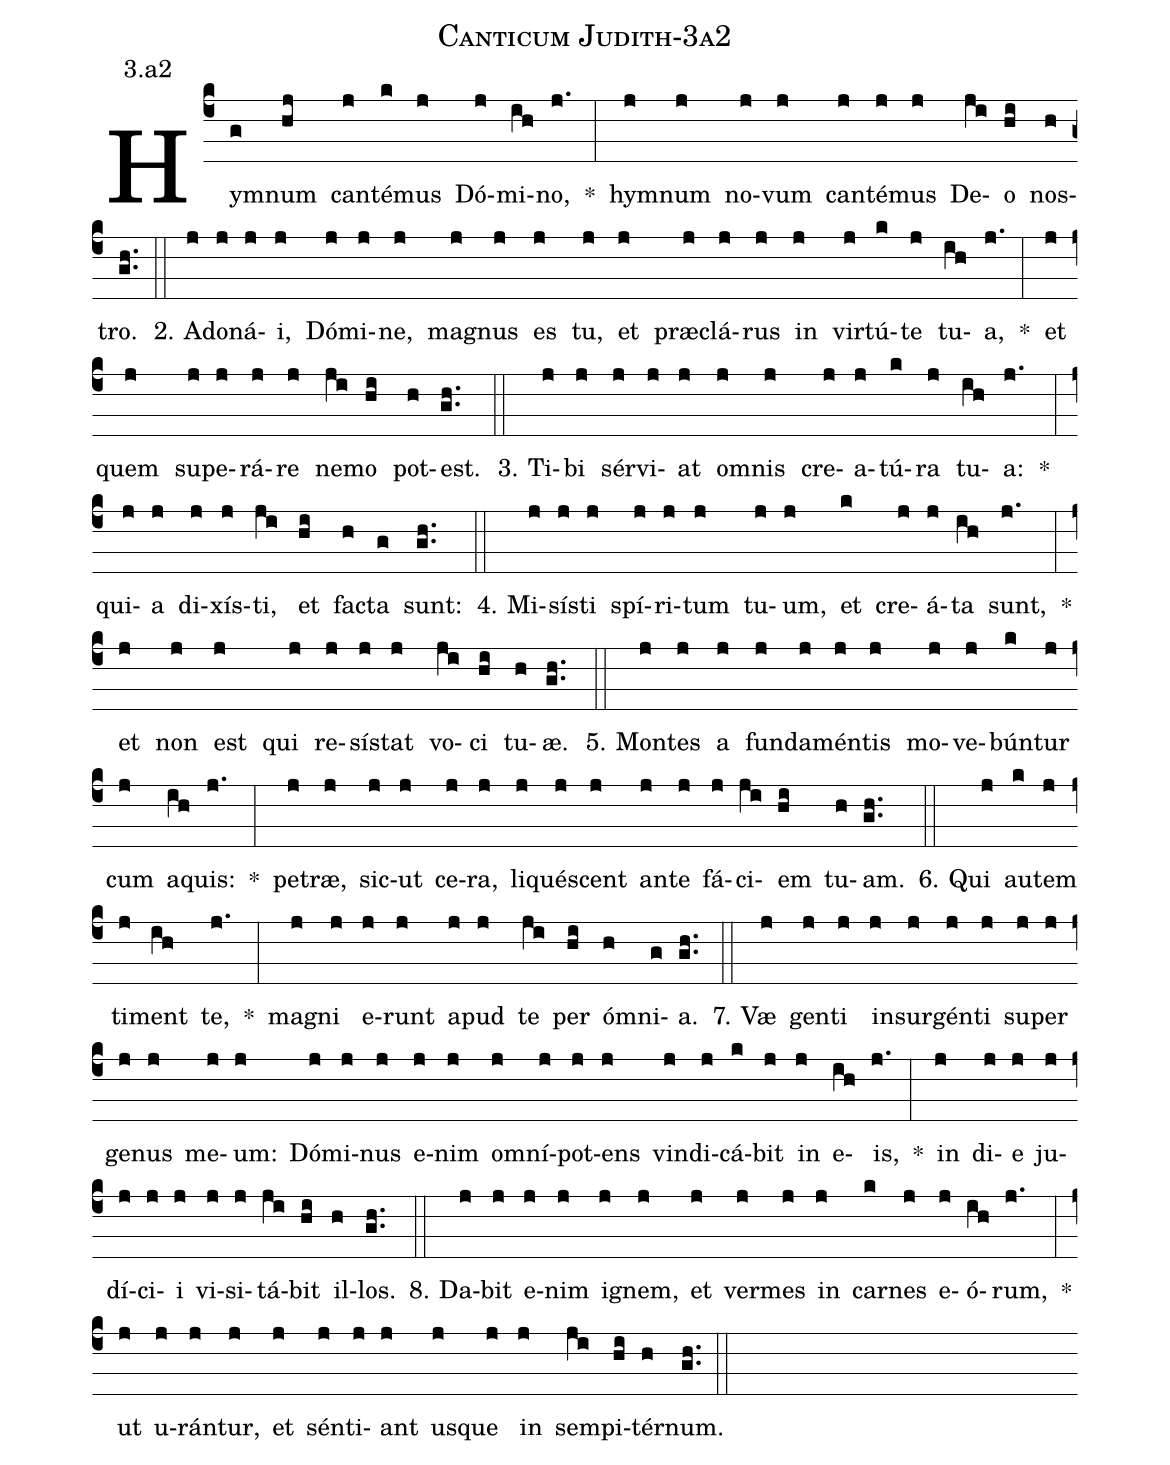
name: Canticum Judith-3a2;
annotation: 3.a2;
%%
(c4)Hym(g)num(hj) can(j)té(k)mus(j) Dó(j)mi(ih)no,(j.) *(:) hym(j)num(j) no(j)vum(j) can(j)té(j)mus(j) De(ji)o(hi) nos(h)tro.(gh..) (::)
2. A(j)do(j)ná(j)i,(j) Dó(j)mi(j)ne,(j) ma(j)gnus(j) es(j) tu,(j) et(j) præ(j)clá(j)rus(j) in(j) vir(j)tú(k)te(j) tu(ih)a,(j.) *(:) et(j) quem(j) su(j)pe(j)rá(j)re(j) ne(ji)mo(hi) pot(h)est.(gh..) (::)
3. Ti(j)bi(j) sér(j)vi(j)at(j) om(j)nis(j) cre(j)a(j)tú(k)ra(j) tu(ih)a:(j.) *(:) qui(j)a(j) di(j)xís(j)ti,(ji) et(hi) fac(h)ta(g) sunt:(gh..) (::)
4. Mi(j)sís(j)ti(j) spí(j)ri(j)tum(j) tu(j)um,(j) et(k) cre(j)á(j)ta(ih) sunt,(j.) *(:) et(j) non(j) est(j) qui(j) re(j)sís(j)tat(j) vo(ji)ci(hi) tu(h)æ.(gh..) (::)
5. Mon(j)tes(j) a(j) fun(j)da(j)mén(j)tis(j) mo(j)ve(j)bún(k)tur(j) cum(j) a(ih)quis:(j.) *(:) pe(j)træ,(j) sic(j)ut(j) ce(j)ra,(j) li(j)qué(j)scent(j) an(j)te(j) fá(j)ci(ji)em(hi) tu(h)am.(gh..) (::)
6. Qui(j) au(k)tem(j) ti(j)ment(ih) te,(j.) *(:) ma(j)gni(j) e(j)runt(j) a(j)pud(j) te(ji) per(hi) óm(h)ni(g)a.(gh..) (::)
7. Væ(j) gen(j)ti(j) in(j)sur(j)gén(j)ti(j) su(j)per(j) ge(j)nus(j) me(j)um:(j) Dó(j)mi(j)nus(j) e(j)nim(j) om(j)ní(j)pot(j)ens(j) vin(j)di(j)cá(k)bit(j) in(j) e(ih)is,(j.) *(:) in(j) di(j)e(j) ju(j)dí(j)ci(j)i(j) vi(j)si(j)tá(ji)bit(hi) il(h)los.(gh..) (::)
8. Da(j)bit(j) e(j)nim(j) i(j)gnem,(j) et(j) ver(j)mes(j) in(j) car(k)nes(j) e(j)ó(ih)rum,(j.) *(:) ut(j) u(j)rán(j)tur,(j) et(j) sén(j)ti(j)ant(j) us(j)que(j) in(j) sem(ji)pi(hi)tér(h)num.(gh..) (::)
